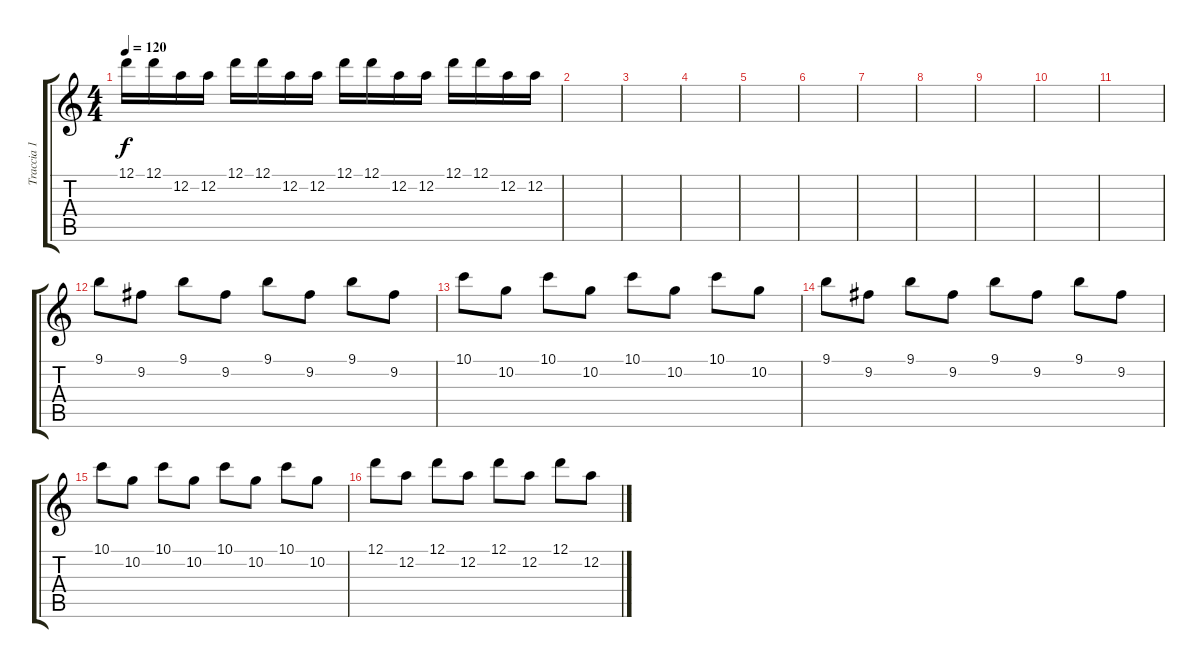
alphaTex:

\track ("Traccia 1" "Traccia 1") {instrument electricguitarclean}
\staff {score tabs}
\tuning (D4 A3 F3 C3 G2 C2) {hide}
\ts (4 4)
\tempo 120
\clef g2
\ks c
12.1.16{dy f} 12.1.16 12.2.16 12.2.16 12.1.16 12.1.16 12.2.16 12.2.16 12.1.16 12.1.16 12.2.16 12.2.16 12.1.16 12.1.16 12.2.16 12.2.16 |
|
|
|
|
|
|
|
|
|
|
9.1.8 9.2.8 9.1.8 9.2.8 9.1.8 9.2.8 9.1.8 9.2.8 |
10.1.8 10.2.8 10.1.8 10.2.8 10.1.8 10.2.8 10.1.8 10.2.8 |
9.1.8 9.2.8 9.1.8 9.2.8 9.1.8 9.2.8 9.1.8 9.2.8 |
10.1.8 10.2.8 10.1.8 10.2.8 10.1.8 10.2.8 10.1.8 10.2.8 |
12.1.8 12.2.8 12.1.8 12.2.8 12.1.8 12.2.8 12.1.8 12.2.8
